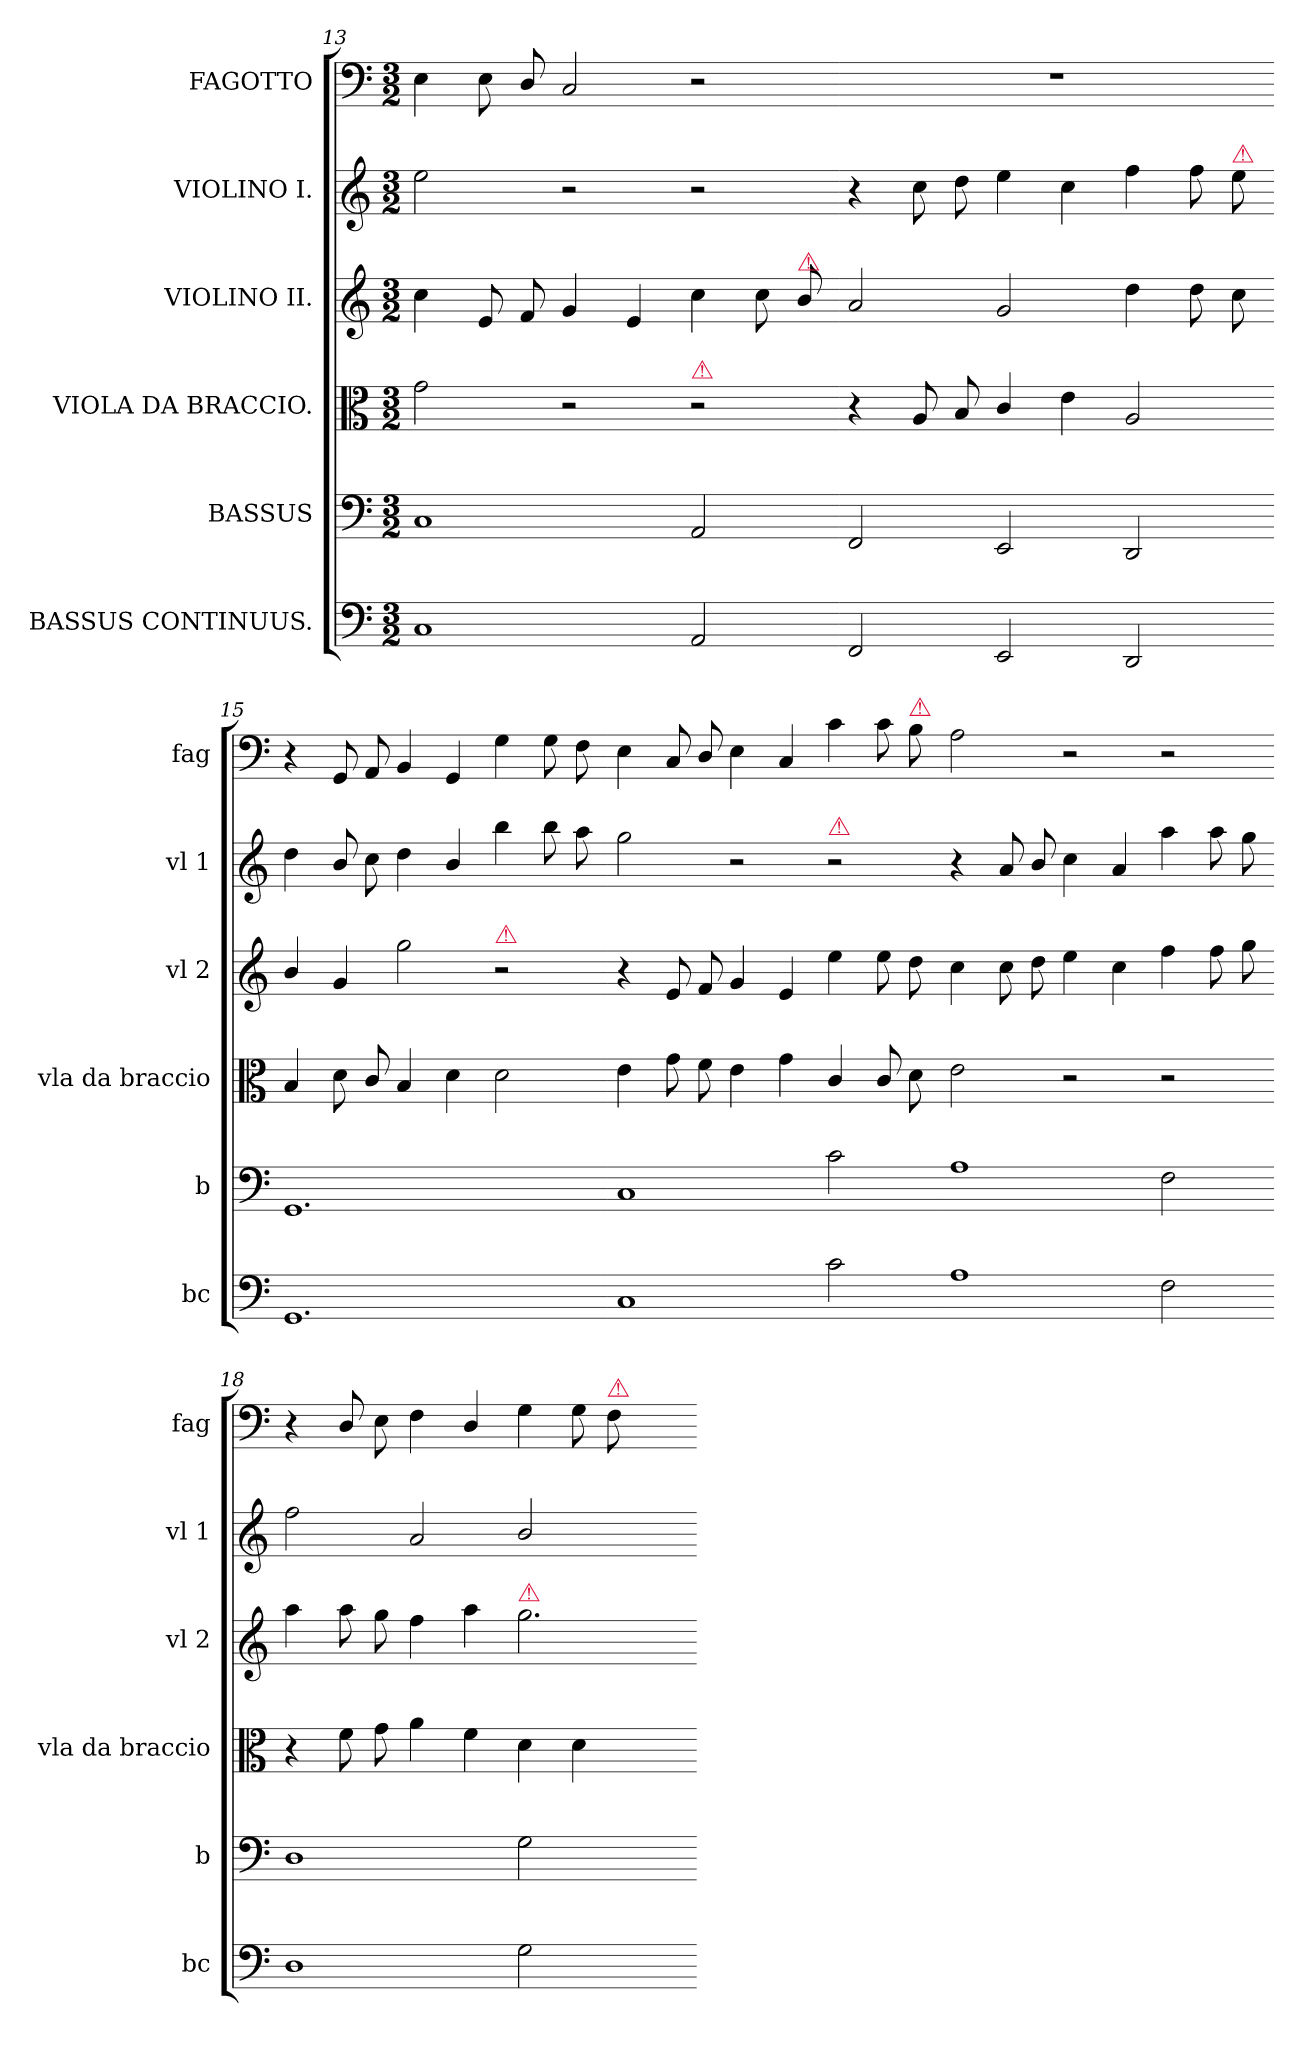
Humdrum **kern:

**kern	**kern	**kern	**kern	**kern	**kern
*part6	*part5	*part4	*part3	*part2	*part1
*staff6	*staff5	*staff4	*staff3	*staff2	*staff1
*I"BASSUS CONTINUUS.	*I"BASSUS	*I"VIOLA DA BRACCIO.	*I"VIOLINO II.	*I"VIOLINO I.	*I"FAGOTTO
*I'bc	*I'b	*I'vla da braccio	*I'vl 2	*I'vl 1	*I'fag
*clefF4	*clefF4	*clefC3	*clefG2	*clefG2	*clefF4
*k[]	*k[]	*k[]	*k[]	*k[]	*k[]
*a:	*a:	*a:	*a:	*a:	*a:
*M3/2	*M3/2	*M3/2	*M3/2	*M3/2	*M3/2
=13	=13	=13	=13	=13	=13
1C	1C	2g\	4cc\	2ee\	4E\
.	.	.	8e/	.	8E\
.	.	.	8f/	.	8D/
.	.	2r	4g/	2r	2C/
.	.	.	4e/	.	.
!	!	!LO:TX:a:color=crimson:t=⚠	!	!	!
2AA/	2AA/	2r	4cc\	2r	2r
.	.	.	8cc\	.	.
!	!	!	!LO:TX:a:color=crimson:t=⚠	!	!
.	.	.	8b/	.	.
=14-	=14-	=14-	=14-	=14-	=14-
2FF/	2FF/	4r	2a/	4r	1.r
.	.	8A/	.	8cc\	.
.	.	8B/	.	8dd\	.
2EE/	2EE/	4c/	2g/	4ee\	.
.	.	4e\	.	4cc\	.
2DD/	2DD/	2A/	4dd\	4ff\	.
.	.	.	8dd\	8ff\	.
!	!	!	!	!LO:TX:a:color=crimson:t=⚠	!
.	.	.	8cc\	8ee\	.
=15-	=15-	=15-	=15-	=15-	=15-
1.GG	1.GG	4B/	4b/	4dd\	4r
.	.	8d\	4g/	8b/	8GG/
.	.	8c/	.	8cc\	8AA/
.	.	4B/	2gg\	4dd\	4BB/
.	.	4d\	.	4b/	4GG/
!	!	!	!LO:TX:a:color=crimson:t=⚠	!	!
.	.	2d\	2r	4bb\	4G\
.	.	.	.	8bb\	8G\
.	.	.	.	8aa\	8F\
=16-	=16-	=16-	=16-	=16-	=16-
1C	1C	4e\	4r	2gg\	4E\
.	.	8g\	8e/	.	8C/
.	.	8f\	8f/	.	8D/
.	.	4e\	4g/	2r	4E\
.	.	4g\	4e/	.	4C/
!	!	!	!	!LO:TX:a:color=crimson:t=⚠	!
2c\	2c\	4c/	4ee\	2r	4c\
.	.	8c/	8ee\	.	8c\
!	!	!	!	!	!LO:TX:a:color=crimson:t=⚠
.	.	8d\	8dd\	.	8B\
=17-	=17-	=17-	=17-	=17-	=17-
1A	1A	2e\	4cc\	4r	2A\
.	.	.	8cc\	8a/	.
.	.	.	8dd\	8b/	.
.	.	2r	4ee\	4cc\	2r
.	.	.	4cc\	4a/	.
2F\	2F\	2r	4ff\	4aa\	2r
.	.	.	8ff\	8aa\	.
.	.	.	8gg\	8gg\	.
=18-	=18-	=18-	=18-	=18-	=18-
1D	1D	4r	4aa\	2ff\	4r
.	.	8f\	8aa\	.	8D/
.	.	8g\	8gg\	.	8E\
.	.	4a\	4ff\	2a/	4F\
.	.	4f\	4aa\	.	4D/
!	!	!	!LO:TX:a:color=crimson:t=⚠	!	!
2G\	2G\	4d\	2.gg\	2b/	4G\
.	.	4d\	.	.	8G\
!	!	!	!	!	!LO:TX:a:color=crimson:t=⚠
.	.	.	.	.	8F\
4ryy	4ryy	4ryy	.	4ryy	4ryy
=-	=-	=-	=-	=-	=-
*-	*-	*-	*-	*-	*-
